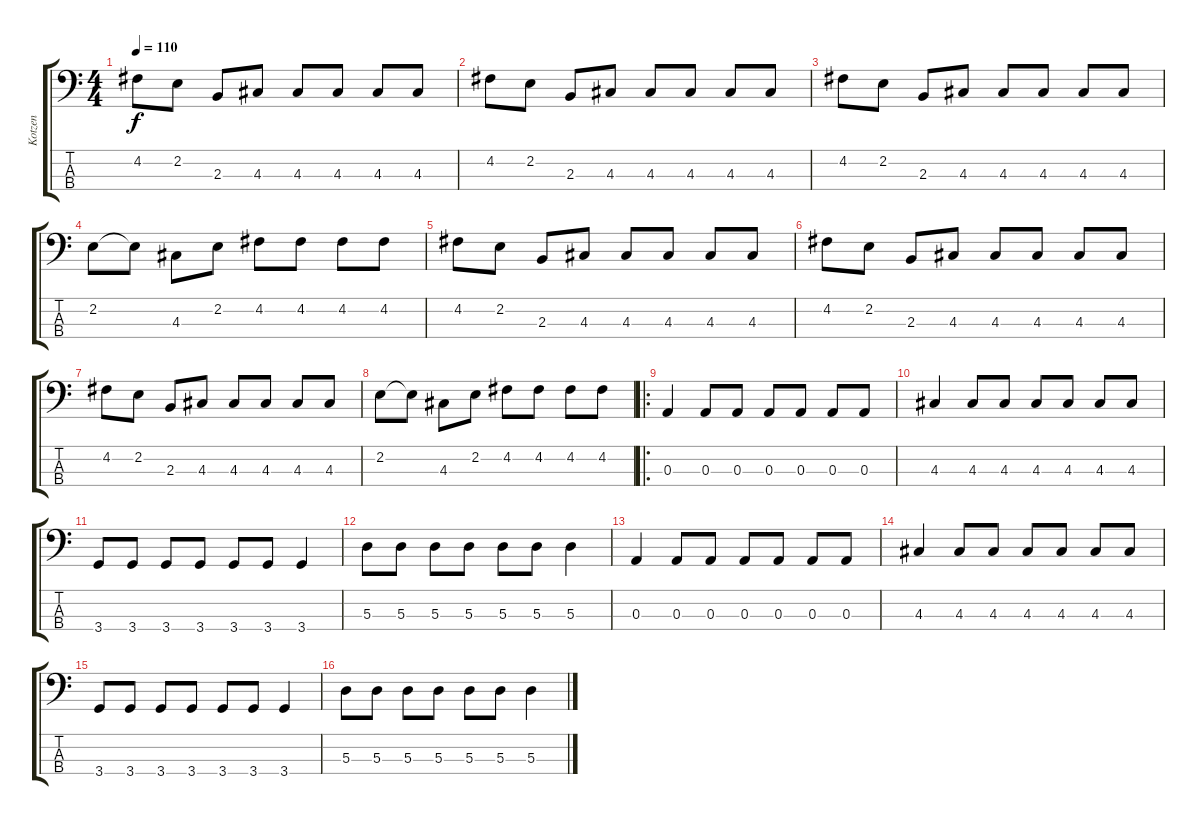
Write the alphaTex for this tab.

\track ("Kotzen" "Kotzen") {instrument electricbasspick}
\staff {score tabs}
\tuning (G2 D2 A1 E1) {hide}
\ts (4 4)
\tempo 110
\clef f4
\ks c
4.2.8{dy f} 2.2.8 2.3.8 4.3.8 4.3.8 4.3.8 4.3.8 4.3.8 |
4.2.8 2.2.8 2.3.8 4.3.8 4.3.8 4.3.8 4.3.8 4.3.8 |
4.2.8 2.2.8 2.3.8 4.3.8 4.3.8 4.3.8 4.3.8 4.3.8 |
2.2.8 2.2{t}.8 4.3.8 2.2.8 4.2.8 4.2.8 4.2.8 4.2.8 |
4.2.8 2.2.8 2.3.8 4.3.8 4.3.8 4.3.8 4.3.8 4.3.8 |
4.2.8 2.2.8 2.3.8 4.3.8 4.3.8 4.3.8 4.3.8 4.3.8 |
4.2.8 2.2.8 2.3.8 4.3.8 4.3.8 4.3.8 4.3.8 4.3.8 |
2.2.8 2.2{t}.8 4.3.8 2.2.8 4.2.8 4.2.8 4.2.8 4.2.8 |
\ro
0.3.4 0.3.8 0.3.8 0.3.8 0.3.8 0.3.8 0.3.8 |
4.3.4 4.3.8 4.3.8 4.3.8 4.3.8 4.3.8 4.3.8 |
3.4.8 3.4.8 3.4.8 3.4.8 3.4.8 3.4.8 3.4.4 |
5.3.8 5.3.8 5.3.8 5.3.8 5.3.8 5.3.8 5.3.4 |
0.3.4 0.3.8 0.3.8 0.3.8 0.3.8 0.3.8 0.3.8 |
4.3.4 4.3.8 4.3.8 4.3.8 4.3.8 4.3.8 4.3.8 |
3.4.8 3.4.8 3.4.8 3.4.8 3.4.8 3.4.8 3.4.4 |
5.3.8 5.3.8 5.3.8 5.3.8 5.3.8 5.3.8 5.3.4
